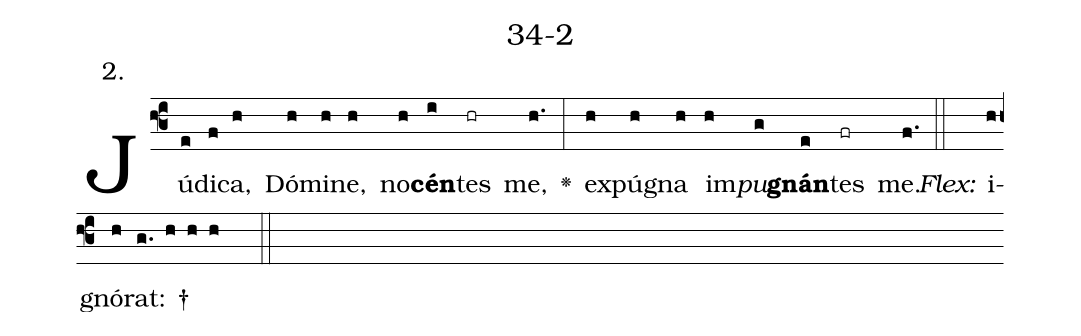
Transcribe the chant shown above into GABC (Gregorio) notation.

name: 34-2;
annotation: 2.;
%%
(f3)Jú(e)di(f)ca,(h) Dó(h)mi(h)ne,(h) no(h)<b>cén</b>(i)tes(hr) me,(h.) <v>\greheightstar</v>(:) ex(h)pú(h)gna(h) im(h)<i>pu</i>(g)<b>gnán</b>(e)tes(fr) me.(f.) (::)
<i>Flex:</i>()  i(h)gnó(h)rat: †(g. h h h  ::)

%E(h) u(h) o(h) u(g) a(e) e.(f.) (::)
